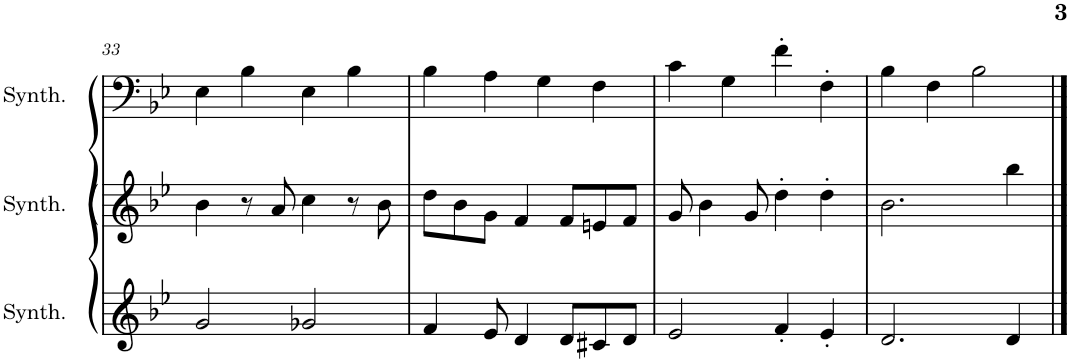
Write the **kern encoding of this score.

**kern	**kern	**kern
*part3	*part2	*part1
*staff3	*staff2	*staff1
*I"Square Synthesizer	*I"Square Synthesizer	*I"Square Synthesizer
*I'Synth.	*I'Synth.	*I'Synth.
!!LO:PB:g=z
*clefG2	*clefG2	*clefF4
*k[b-e-]	*k[b-e-]	*k[b-e-]
*M4/4	*M4/4	*M4/4
=33	=33	=33
2g/	4b-\	4E-\
.	8r	4B-\
.	8a/	.
2g-X/	4cc\	4E-\
.	8r	4B-\
.	8b-\	.
=34	=34	=34
4f/	8dd\L	4B-\
.	8b-\	.
8e-/	8g\J	4A\
4d/	4f/	.
.	.	4G\
8d/L	8f/L	.
8c#X/	8en/	4F\
8d/J	8f/J	.
=35	=35	=35
2e-/	8g/	4c\
.	4b-\	.
.	.	4G\
.	8g/	.
4f'/	4dd'\	4f'\
4e-'/	4dd'\	4F'\
=36	=36	=36
2.d/	2.b-\	4B-\
.	.	4F\
.	.	2B-\
4d/	4bb-\	.
==	==	==
*-	*-	*-
